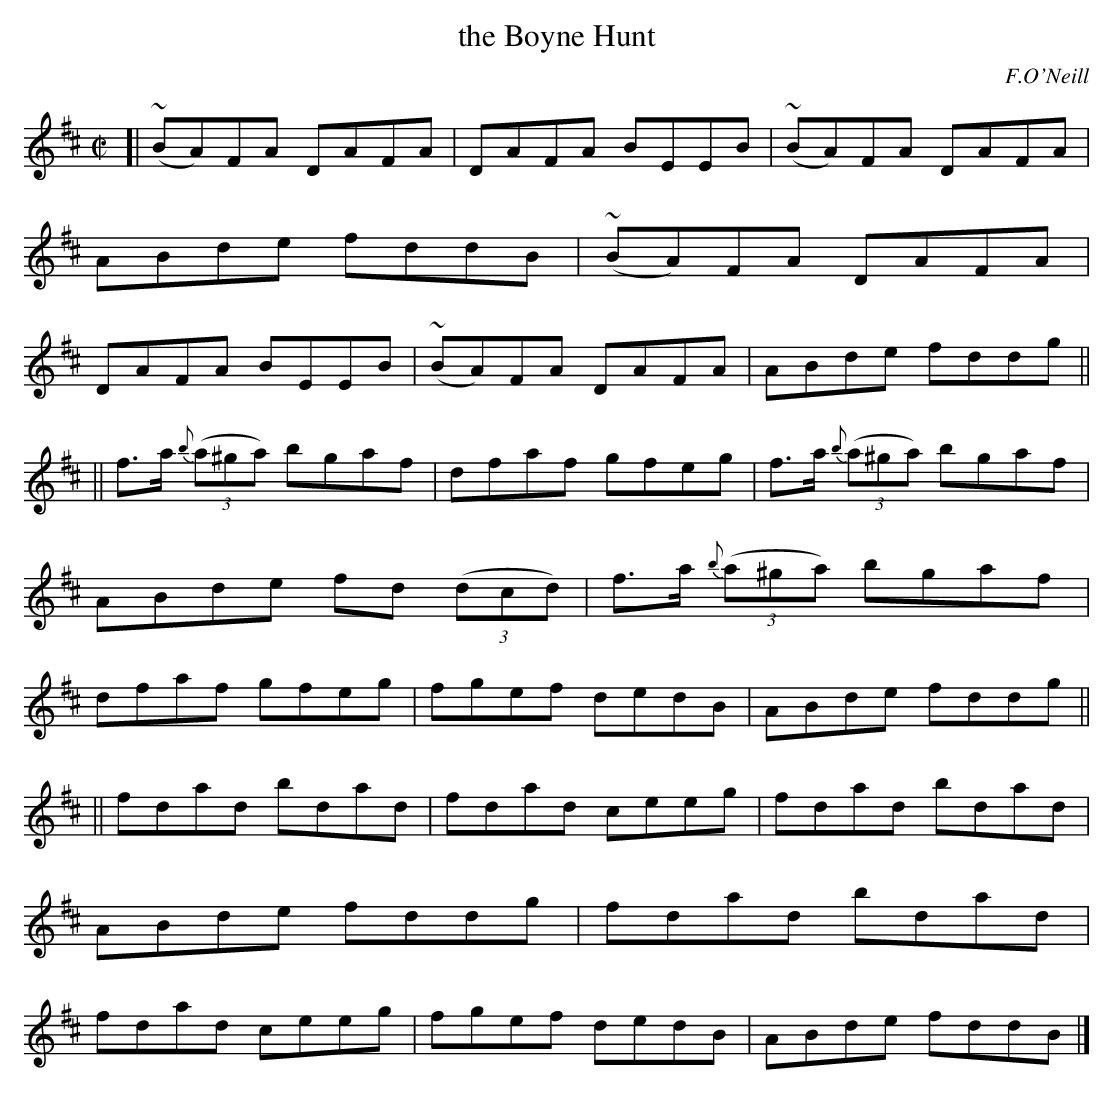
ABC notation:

X:1
T: the Boyne Hunt
M: C|
L: 1/8
O: F.O'Neill
K: D
[|\
~(BA)FA DAFA | DAFA BEEB | ~(BA)FA DAFA | ABde fddB |\
~(BA)FA DAFA | DAFA BEEB | ~(BA)FA DAFA | ABde fddg ||
||\
f>a{b} (3(a^ga) bgaf | dfaf gfeg | f>a{b} (3(a^ga) bgaf | ABde fd (3(dcd) |\
f>a{b} (3(a^ga) bgaf | dfaf gfeg | fgef dedB | ABde fddg ||
||\
fdad bdad | fdad ceeg | fdad bdad | ABde fddg |\
fdad bdad | fdad ceeg | fgef dedB | ABde fddB |]
